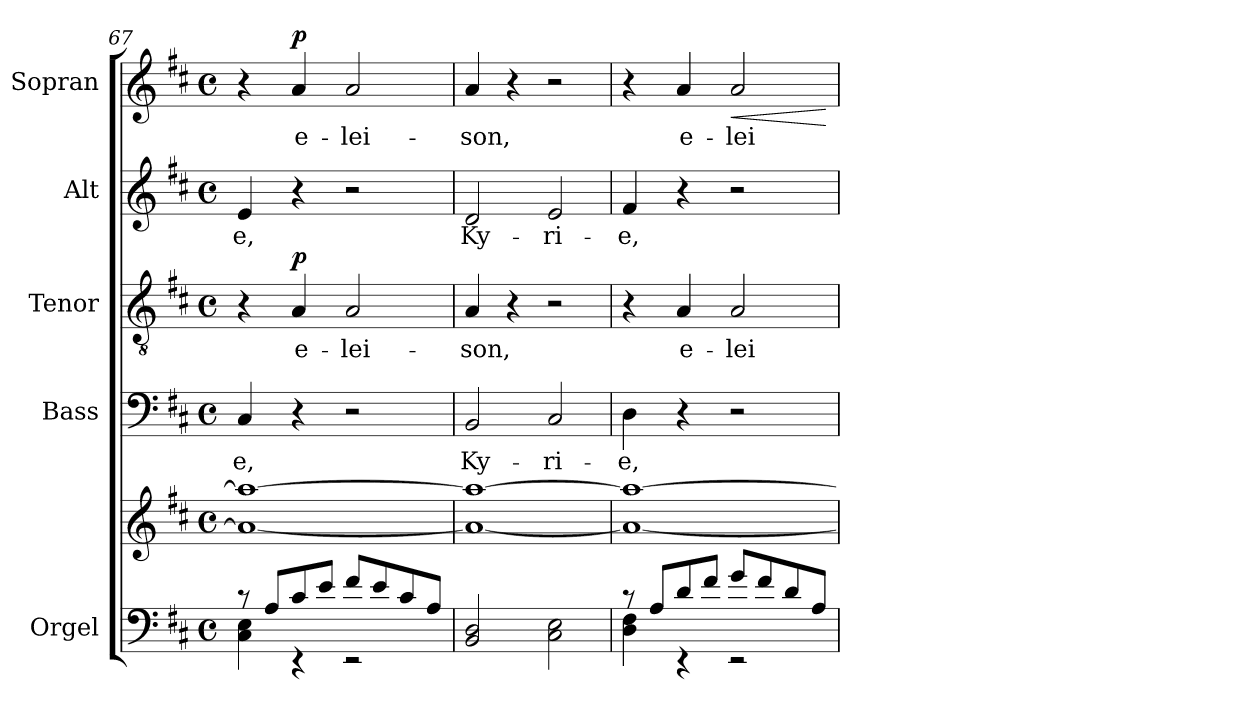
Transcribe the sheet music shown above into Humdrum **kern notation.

**kern	**kern	**kern	**text	**kern	**text	**dynam	**kern	**text	**kern	**text	**dynam
*part5	*part5	*part4	*part4	*part3	*part3	*part3	*part2	*part2	*part1	*part1	*part1
*staff6	*staff5	*staff4	*staff4	*staff3	*staff3	*staff3	*staff2	*staff2	*staff1	*staff1	*staff1
*I"Orgel	*	*I"Bass	*	*I"Tenor	*	*	*I"Alt	*	*I"Sopran	*	*
*I'Org.	*	*I'B	*	*I'T	*	*	*I'A	*	*I'S	*	*
*clefF4	*clefG2	*clefF4	*	*clefGv2	*	*	*clefG2	*	*clefG2	*	*
*k[f#c#]	*k[f#c#]	*k[f#c#]	*	*k[f#c#]	*	*	*k[f#c#]	*	*k[f#c#]	*	*
*D:	*D:	*D:	*	*D:	*	*	*D:	*	*D:	*	*
*M4/4	*M4/4	*M4/4	*	*M4/4	*	*	*M4/4	*	*M4/4	*	*
*met(c)	*met(c)	*met(c)	*	*met(c)	*	*	*met(c)	*	*met(c)	*	*
=67	=67	=67	=67	=67	=67	=67	=67	=67	=67	=67	=67
*^	*	*	*	*	*	*	*	*	*	*	*
!	!	!	!	!LO:LY:b	!	!	!	!	!LO:LY:b	!	!	!
8rc	4C#\ 4E\	1a_ 1aa_	4C#/	-e,	4r	.	.	4e/	-e,	4r	.	.
8A/L	.	.	.	.	.	.	.	.	.	.	.	.
!	!	!	!	!	!	!LO:LY:b	!LO:DY:a	!	!	!	!LO:LY:b	!LO:DY:a
8c#/	4rEE	.	4r	.	4A/	e-	p	4r	.	4a/	e-	p
8e/J	.	.	.	.	.	.	.	.	.	.	.	.
!	!	!	!	!	!	!LO:LY:b	!	!	!	!	!LO:LY:b	!
8f#/L	2rEE	.	2r	.	2A/	-lei-	.	2r	.	2a/	-lei-	.
8e/	.	.	.	.	.	.	.	.	.	.	.	.
8c#/	.	.	.	.	.	.	.	.	.	.	.	.
8A/J	.	.	.	.	.	.	.	.	.	.	.	.
*v	*v	*	*	*	*	*	*	*	*	*	*	*
=68	=68	=68	=68	=68	=68	=68	=68	=68	=68	=68	=68
!	!	!	!LO:LY:b	!	!LO:LY:b	!	!	!LO:LY:b	!	!LO:LY:b	!
2BB/ 2D/	1a_ 1aa_	2BB/	Ky-	4A/	-son,	.	2d/	Ky-	4a/	-son,	.
.	.	.	.	4r	.	.	.	.	4r	.	.
!	!	!	!LO:LY:b	!	!	!	!	!LO:LY:b	!	!	!
2C#\ 2E\	.	2C#/	-ri-	2r	.	.	2e/	-ri-	2r	.	.
!!LO:LB:g=z
=69	=69	=69	=69	=69	=69	=69	=69	=69	=69	=69	=69
*^	*	*	*	*	*	*	*	*	*	*	*
!	!	!	!	!LO:LY:b	!	!	!	!	!LO:LY:b	!	!	!
8rc	4D\ 4F#\	1a_ 1aa_	4D\	-e,	4r	.	.	4f#/	-e,	4r	.	.
8A/L	.	.	.	.	.	.	.	.	.	.	.	.
!	!	!	!	!	!	!LO:LY:b	!	!	!	!	!LO:LY:b	!
8d/	4rEE	.	4r	.	4A/	e-	.	4r	.	4a/	e-	.
8f#/J	.	.	.	.	.	.	.	.	.	.	.	.
!	!	!	!	!	!	!LO:LY:b	!	!	!	!	!LO:LY:b	!LO:HP:b
8g/L	2rEE	.	2r	.	2A/	-lei-	.	2r	.	2a/	-lei-	<
8f#/	.	.	.	.	.	.	.	.	.	.	.	.
8d/	.	.	.	.	.	.	.	.	.	.	.	.
8A/J	.	.	.	.	.	.	.	.	.	.	.	.
*v	*v	*	*	*	*	*	*	*	*	*	*	*
.	.	.	.	.	.	.	.	.	.	.	[
=	=	=	=	=	=	=	=	=	=	=	=
*-	*-	*-	*-	*-	*-	*-	*-	*-	*-	*-	*-
